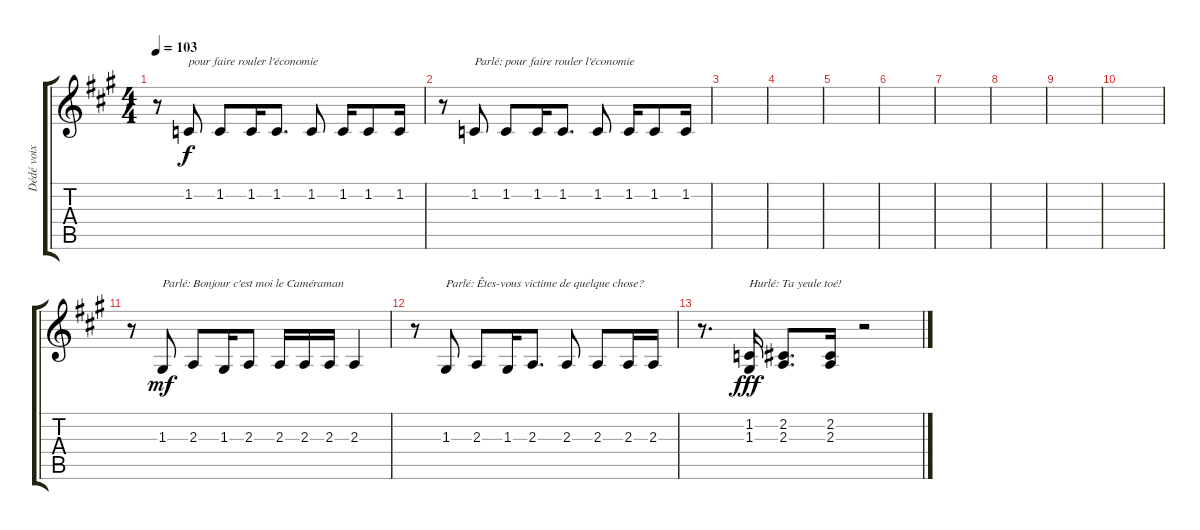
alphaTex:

\track ("Dédé voix" "Dédé voix") {instrument sopranosax}
\staff {score tabs}
\tuning (E4 B3 G3 D3 A2 E2) {hide}
\ts (4 4)
\tempo 103
\clef g2
\ks a
r.8{dy f} 1.2.8{txt "pour faire rouler l'économie"} 1.2.8 1.2.16 1.2.8{d} 1.2.8 1.2.16 1.2.8 1.2.16 |
r.8 1.2.8{txt "Parlé: pour faire rouler l'économie"} 1.2.8 1.2.16 1.2.8{d} 1.2.8 1.2.16 1.2.8 1.2.16 |
|
|
|
|
|
|
|
|
r.8 1.3.8{txt "Parlé: Bonjour c'est moi le Caméraman" dy mf} 2.3.8 1.3.16 2.3.8 2.3.16 2.3.16 2.3.16 2.3.4 |
r.8 1.3.8{txt "Parlé: Êtes-vous victime de quelque chose?"} 2.3.8 1.3.16 2.3.8{d} 2.3.8 2.3.8 2.3.16 2.3.16 |
r.8{d} (1.2 1.3).16{txt "Hurlé: Ta yeule toé!" dy fff} (2.2 2.3).8{d} (2.2 2.3).16 r.2
